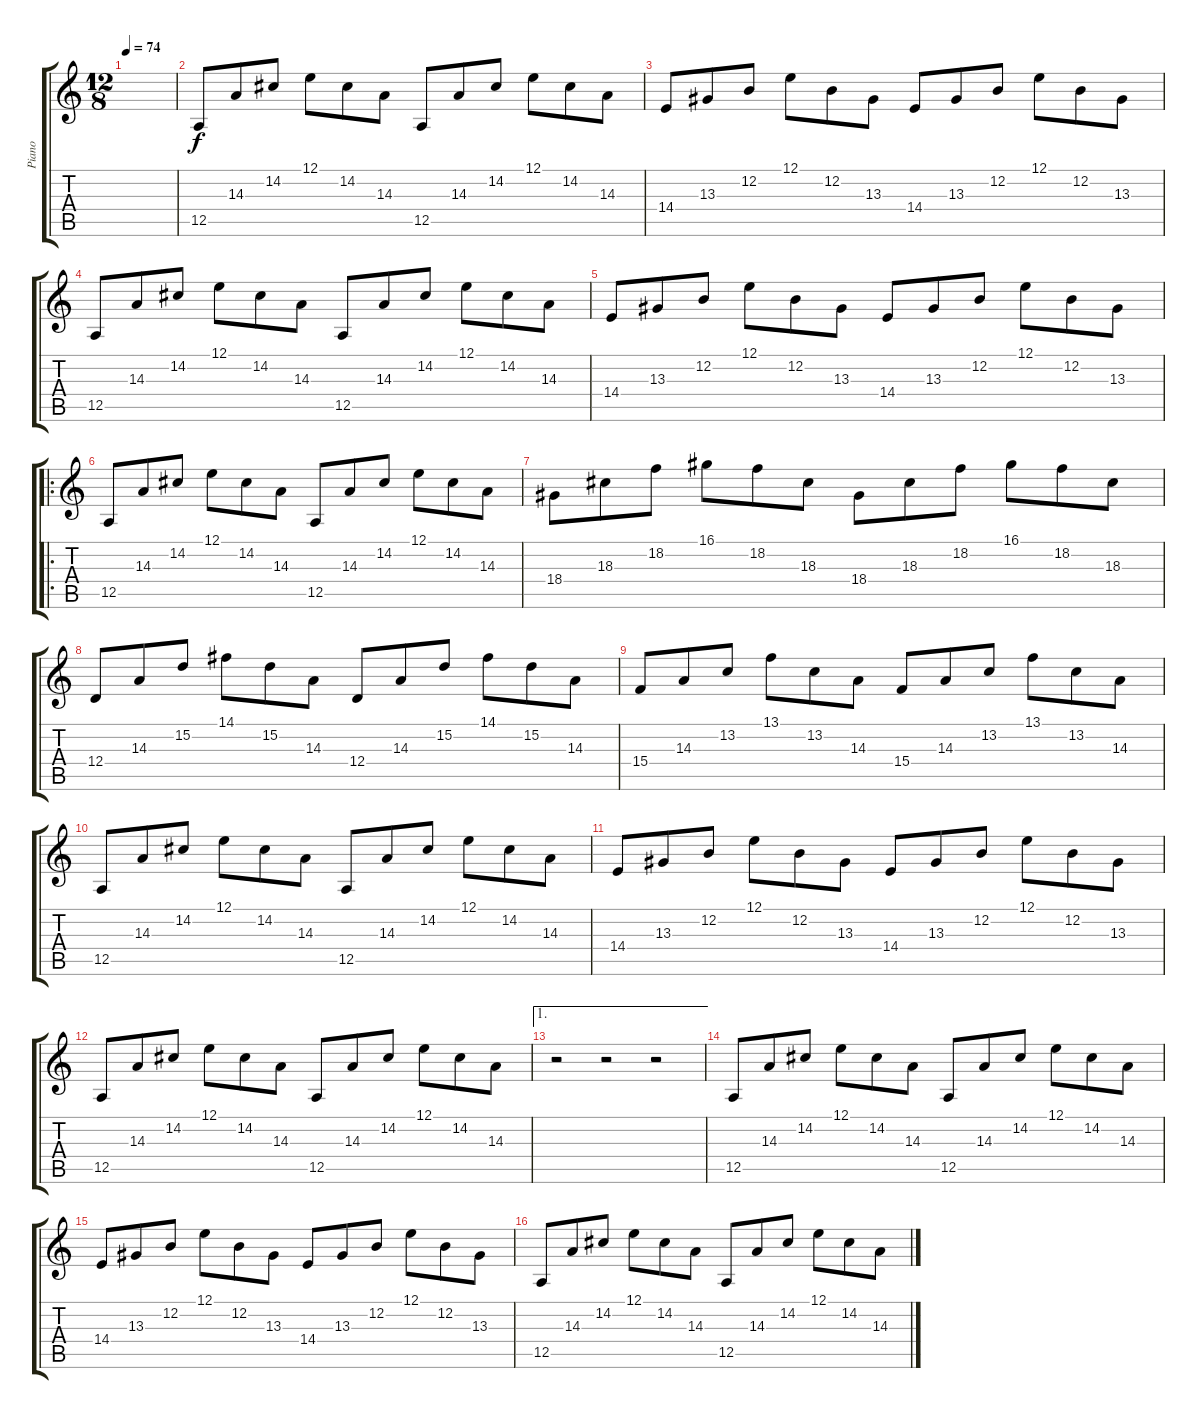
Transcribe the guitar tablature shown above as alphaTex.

\track ("Piano" "Piano") {instrument acousticgrandpiano}
\staff {score tabs}
\tuning (E4 B3 G3 D3 A2 E2) {hide}
\ts (12 8)
\tempo 74
\clef g2
\ks c
|
12.5.8 14.3.8 14.2.8 12.1.8 14.2.8 14.3.8 12.5.8 14.3.8 14.2.8 12.1.8 14.2.8 14.3.8 |
14.4.8 13.3.8 12.2.8 12.1.8 12.2.8 13.3.8 14.4.8 13.3.8 12.2.8 12.1.8 12.2.8 13.3.8 |
12.5.8 14.3.8 14.2.8 12.1.8 14.2.8 14.3.8 12.5.8 14.3.8 14.2.8 12.1.8 14.2.8 14.3.8 |
14.4.8 13.3.8 12.2.8 12.1.8 12.2.8 13.3.8 14.4.8 13.3.8 12.2.8 12.1.8 12.2.8 13.3.8 |
\ro
12.5.8 14.3.8 14.2.8 12.1.8 14.2.8 14.3.8 12.5.8 14.3.8 14.2.8 12.1.8 14.2.8 14.3.8 |
18.4.8 18.3.8 18.2.8 16.1.8 18.2.8 18.3.8 18.4.8 18.3.8 18.2.8 16.1.8 18.2.8 18.3.8 |
12.4.8 14.3.8 15.2.8 14.1.8 15.2.8 14.3.8 12.4.8 14.3.8 15.2.8 14.1.8 15.2.8 14.3.8 |
15.4.8 14.3.8 13.2.8 13.1.8 13.2.8 14.3.8 15.4.8 14.3.8 13.2.8 13.1.8 13.2.8 14.3.8 |
12.5.8 14.3.8 14.2.8 12.1.8 14.2.8 14.3.8 12.5.8 14.3.8 14.2.8 12.1.8 14.2.8 14.3.8 |
14.4.8 13.3.8 12.2.8 12.1.8 12.2.8 13.3.8 14.4.8 13.3.8 12.2.8 12.1.8 12.2.8 13.3.8 |
12.5.8 14.3.8 14.2.8 12.1.8 14.2.8 14.3.8 12.5.8 14.3.8 14.2.8 12.1.8 14.2.8 14.3.8 |
\ae 1
r.2 r.2 r.2 |
12.5.8 14.3.8 14.2.8 12.1.8 14.2.8 14.3.8 12.5.8 14.3.8 14.2.8 12.1.8 14.2.8 14.3.8 |
14.4.8 13.3.8 12.2.8 12.1.8 12.2.8 13.3.8 14.4.8 13.3.8 12.2.8 12.1.8 12.2.8 13.3.8 |
12.5.8 14.3.8 14.2.8 12.1.8 14.2.8 14.3.8 12.5.8 14.3.8 14.2.8 12.1.8 14.2.8 14.3.8
